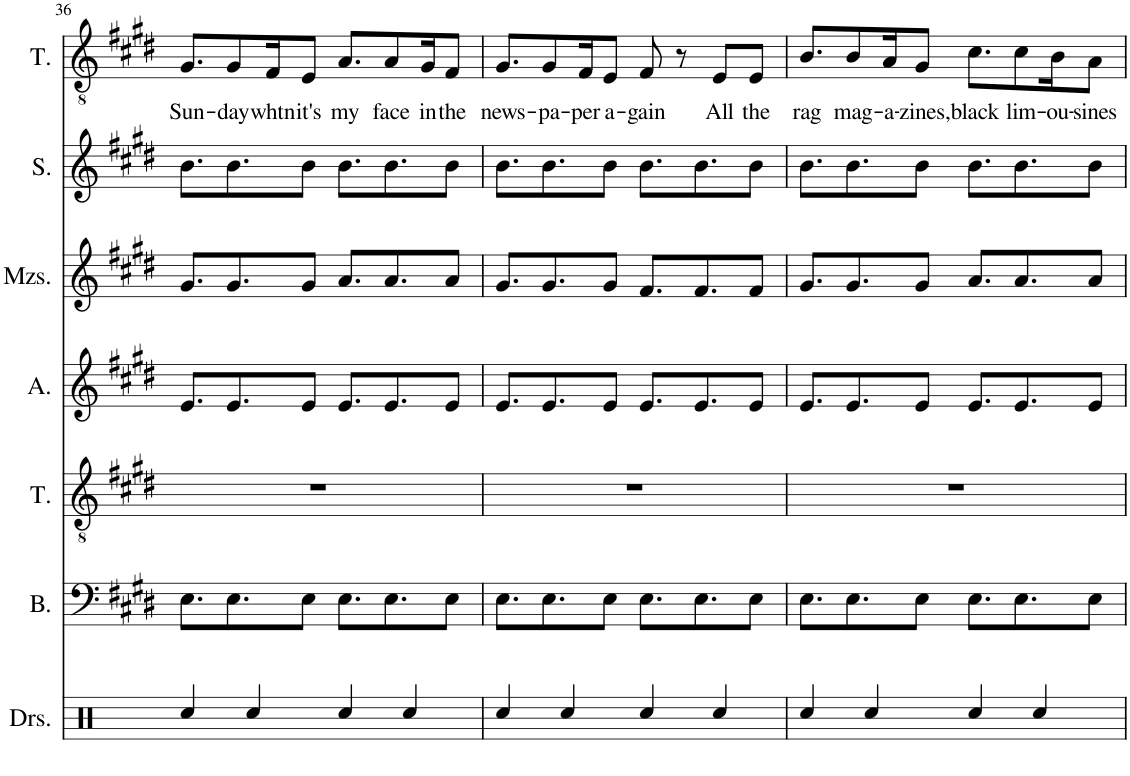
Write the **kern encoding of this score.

**kern	**kern	**kern	**kern	**kern	**kern	**kern	**text
*part7	*part6	*part5	*part4	*part3	*part2	*part1	*part1
*staff7	*staff6	*staff5	*staff4	*staff3	*staff2	*staff1	*staff1
*I"Drumset	*I"Bass	*I"Tenor	*I"Alto	*I"Mezzo-soprano	*I"Soprano	*I"Tenor	*
*I'Drs.	*I'B.	*I'T.	*I'A.	*I'Mzs.	*I'S.	*I'T.	*
!!LO:PB:g=z
*clefX	*clefF4	*clefGv2	*clefG2	*clefG2	*clefG2	*clefGv2	*
*k[]	*k[f#c#g#d#]	*k[f#c#g#d#]	*k[f#c#g#d#]	*k[f#c#g#d#]	*k[f#c#g#d#]	*k[f#c#g#d#]	*
*M4/4	*M4/4	*M4/4	*M4/4	*M4/4	*M4/4	*M4/4	*
=36	=36	=36	=36	=36	=36	=36	=36
!	!	!	!	!	!	!	!LO:LY:b
4Rcc/	8.E\L	1r	8.e/L	8.g#/L	8.b\L	8.G#/L	Sun-
!	!	!	!	!	!	!	!LO:LY:b
.	8.E\	.	8.e/	8.g#/	8.b\	8G#/	-day
4Rcc/	.	.	.	.	.	.	.
!	!	!	!	!	!	!	!LO:LY:b
.	.	.	.	.	.	16F#/K	whtn
!	!	!	!	!	!	!	!LO:LY:b
.	8E\J	.	8e/J	8g#/J	8b\J	8E/J	it's
!	!	!	!	!	!	!	!LO:LY:b
4Rcc/	8.E\L	.	8.e/L	8.a/L	8.b\L	8.A/L	my
!	!	!	!	!	!	!	!LO:LY:b
.	8.E\	.	8.e/	8.a/	8.b\	8A/	face
4Rcc/	.	.	.	.	.	.	.
!	!	!	!	!	!	!	!LO:LY:b
.	.	.	.	.	.	16G#/K	in
!	!	!	!	!	!	!	!LO:LY:b
.	8E\J	.	8e/J	8a/J	8b\J	8F#/J	the
=37	=37	=37	=37	=37	=37	=37	=37
!	!	!	!	!	!	!	!LO:LY:b
4Rcc/	8.E\L	1r	8.e/L	8.g#/L	8.b\L	8.G#/L	news-
!	!	!	!	!	!	!	!LO:LY:b
.	8.E\	.	8.e/	8.g#/	8.b\	8G#/	-pa-
4Rcc/	.	.	.	.	.	.	.
!	!	!	!	!	!	!	!LO:LY:b
.	.	.	.	.	.	16F#/K	-per
!	!	!	!	!	!	!	!LO:LY:b
.	8E\J	.	8e/J	8g#/J	8b\J	8E/J	a-
!	!	!	!	!	!	!	!LO:LY:b
4Rcc/	8.E\L	.	8.e/L	8.f#/L	8.b\L	8F#/	-gain
.	.	.	.	.	.	8r	.
.	8.E\	.	8.e/	8.f#/	8.b\	.	.
!	!	!	!	!	!	!	!LO:LY:b
4Rcc/	.	.	.	.	.	8E/L	All
!	!	!	!	!	!	!	!LO:LY:b
.	8E\J	.	8e/J	8f#/J	8b\J	8E/J	the
=38	=38	=38	=38	=38	=38	=38	=38
!	!	!	!	!	!	!	!LO:LY:b
4Rcc/	8.E\L	1r	8.e/L	8.g#/L	8.b\L	8.B/L	rag
!	!	!	!	!	!	!	!LO:LY:b
.	8.E\	.	8.e/	8.g#/	8.b\	8B/	mag-
4Rcc/	.	.	.	.	.	.	.
!	!	!	!	!	!	!	!LO:LY:b
.	.	.	.	.	.	16A/K	-a-
!	!	!	!	!	!	!	!LO:LY:b
.	8E\J	.	8e/J	8g#/J	8b\J	8G#/J	-zines,
!	!	!	!	!	!	!	!LO:LY:b
4Rcc/	8.E\L	.	8.e/L	8.a/L	8.b\L	8.c#\L	black
!	!	!	!	!	!	!	!LO:LY:b
.	8.E\	.	8.e/	8.a/	8.b\	8c#\	lim-
4Rcc/	.	.	.	.	.	.	.
!	!	!	!	!	!	!	!LO:LY:b
.	.	.	.	.	.	16B\K	-ou-
!	!	!	!	!	!	!	!LO:LY:b
.	8E\J	.	8e/J	8a/J	8b\J	8A\J	-sines
=	=	=	=	=	=	=	=
*-	*-	*-	*-	*-	*-	*-	*-
